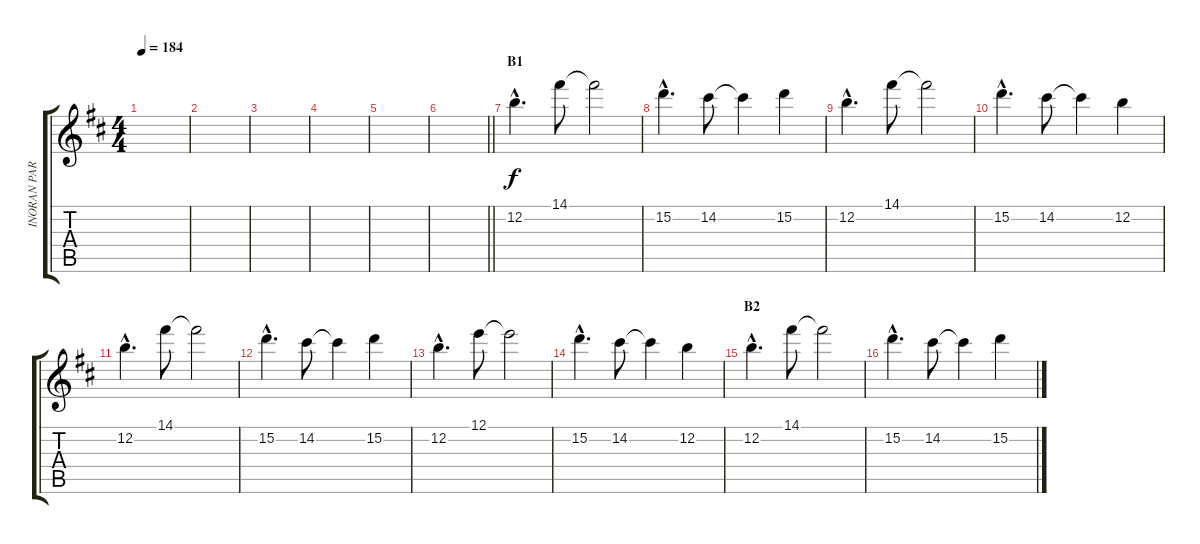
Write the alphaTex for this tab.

\track ("INORAN PART" "INORAN PAR") {instrument acousticguitarsteel}
\staff {score tabs}
\tuning (E4 B3 G3 D3 A2 E2) {hide}
\ts (4 4)
\tempo 184
\clef g2
\ks bminor
|
|
|
|
|
\barLineRight lightlight
|
\section ("" "B1")
12.2{hac}.4{d volume 12} 14.1.8 14.1{t}.2 |
15.2{hac}.4{d} 14.2.8 14.2{t}.4 15.2.4 |
12.2{hac}.4{d} 14.1.8 14.1{t}.2 |
15.2{hac}.4{d} 14.2.8 14.2{t}.4 12.2.4 |
12.2{hac}.4{d} 14.1.8 14.1{t}.2 |
15.2{hac}.4{d} 14.2.8 14.2{t}.4 15.2.4 |
12.2{hac}.4{d} 12.1.8 12.1{t}.2 |
15.2{hac}.4{d} 14.2.8 14.2{t}.4 12.2.4 |
\section ("" "B2")
12.2{hac}.4{d volume 12} 14.1.8 14.1{t}.2 |
15.2{hac}.4{d} 14.2.8 14.2{t}.4 15.2.4
